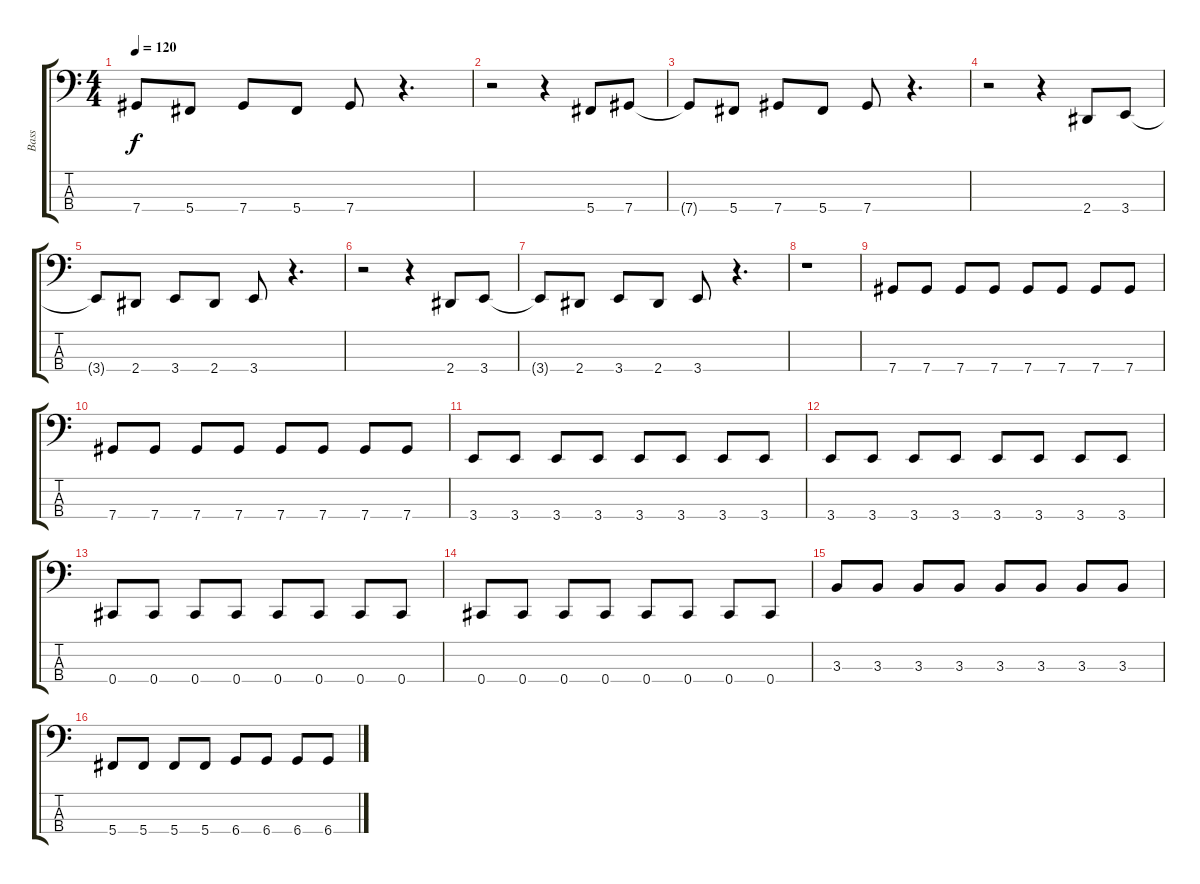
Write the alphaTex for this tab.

\track ("Bass" "Bass") {instrument electricbassfinger}
\staff {score tabs}
\tuning (Gb2 Db2 Ab1 Db1) {hide}
\ts (4 4)
\tempo 120
\clef f4
\ks c
7.4{t}.8{dy f} 5.4.8 7.4.8 5.4.8 7.4.8 r.4{d} |
r.2 r.4 5.4.8 7.4.8 |
7.4{t}.8 5.4.8 7.4.8 5.4.8 7.4.8 r.4{d} |
r.2 r.4 2.4.8 3.4.8 |
3.4{t}.8 2.4.8 3.4.8 2.4.8 3.4.8 r.4{d} |
r.2 r.4 2.4.8 3.4.8 |
3.4{t}.8 2.4.8 3.4.8 2.4.8 3.4.8 r.4{d} |
r.1 |
7.4.8 7.4.8 7.4.8 7.4.8 7.4.8 7.4.8 7.4.8 7.4.8 |
7.4.8 7.4.8 7.4.8 7.4.8 7.4.8 7.4.8 7.4.8 7.4.8 |
3.4.8 3.4.8 3.4.8 3.4.8 3.4.8 3.4.8 3.4.8 3.4.8 |
3.4.8 3.4.8 3.4.8 3.4.8 3.4.8 3.4.8 3.4.8 3.4.8 |
0.4.8 0.4.8 0.4.8 0.4.8 0.4.8 0.4.8 0.4.8 0.4.8 |
0.4.8 0.4.8 0.4.8 0.4.8 0.4.8 0.4.8 0.4.8 0.4.8 |
3.3.8 3.3.8 3.3.8 3.3.8 3.3.8 3.3.8 3.3.8 3.3.8 |
5.4.8 5.4.8 5.4.8 5.4.8 6.4.8 6.4.8 6.4.8 6.4.8
